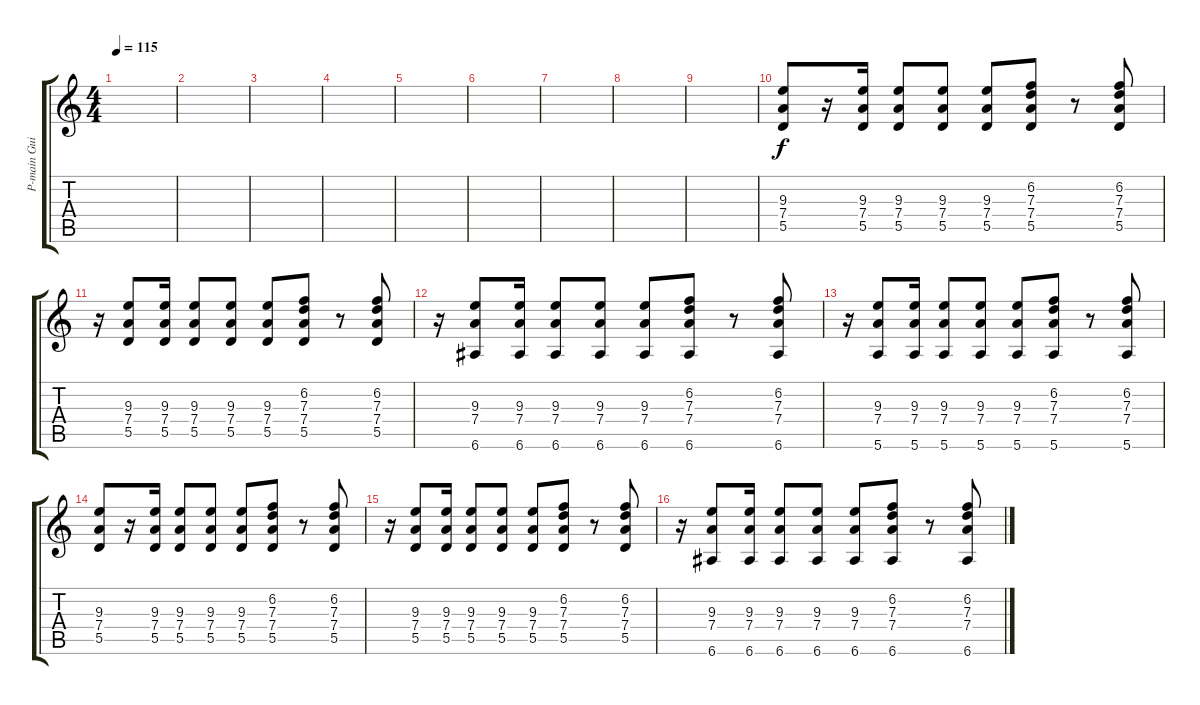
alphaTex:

\track ("P-main Guitar" "P-main Gui") {instrument electricguitarjazz}
\staff {score tabs}
\tuning (E4 B3 G3 D3 A2 E2) {hide}
\ts (4 4)
\tempo 115
\clef g2
\ks c
|
|
|
|
|
|
|
|
|
(9.3 7.4 5.5).8 r.16 (9.3 7.4 5.5).16 (9.3 7.4 5.5).8 (9.3 7.4 5.5).8 (9.3 7.4 5.5).8 (6.2 7.3 7.4 5.5).8 r.8 (6.2 7.3 7.4 5.5).8 |
r.16 (9.3 7.4 5.5).8 (9.3 7.4 5.5).16 (9.3 7.4 5.5).8 (9.3 7.4 5.5).8 (9.3 7.4 5.5).8 (6.2 7.3 7.4 5.5).8 r.8 (6.2 7.3 7.4 5.5).8 |
r.16 (9.3 7.4 6.6).8 (9.3 7.4 6.6).16 (9.3 7.4 6.6).8 (9.3 7.4 6.6).8 (9.3 7.4 6.6).8 (6.2 7.3 7.4 6.6).8 r.8 (6.2 7.3 7.4 6.6).8 |
r.16 (9.3 7.4 5.6).8 (9.3 7.4 5.6).16 (9.3 7.4 5.6).8 (9.3 7.4 5.6).8 (9.3 7.4 5.6).8 (6.2 7.3 7.4 5.6).8 r.8 (6.2 7.3 7.4 5.6).8 |
(9.3 7.4 5.5).8 r.16 (9.3 7.4 5.5).16 (9.3 7.4 5.5).8 (9.3 7.4 5.5).8 (9.3 7.4 5.5).8 (6.2 7.3 7.4 5.5).8 r.8 (6.2 7.3 7.4 5.5).8 |
r.16 (9.3 7.4 5.5).8 (9.3 7.4 5.5).16 (9.3 7.4 5.5).8 (9.3 7.4 5.5).8 (9.3 7.4 5.5).8 (6.2 7.3 7.4 5.5).8 r.8 (6.2 7.3 7.4 5.5).8 |
r.16 (9.3 7.4 6.6).8 (9.3 7.4 6.6).16 (9.3 7.4 6.6).8 (9.3 7.4 6.6).8 (9.3 7.4 6.6).8 (6.2 7.3 7.4 6.6).8 r.8 (6.2 7.3 7.4 6.6).8
